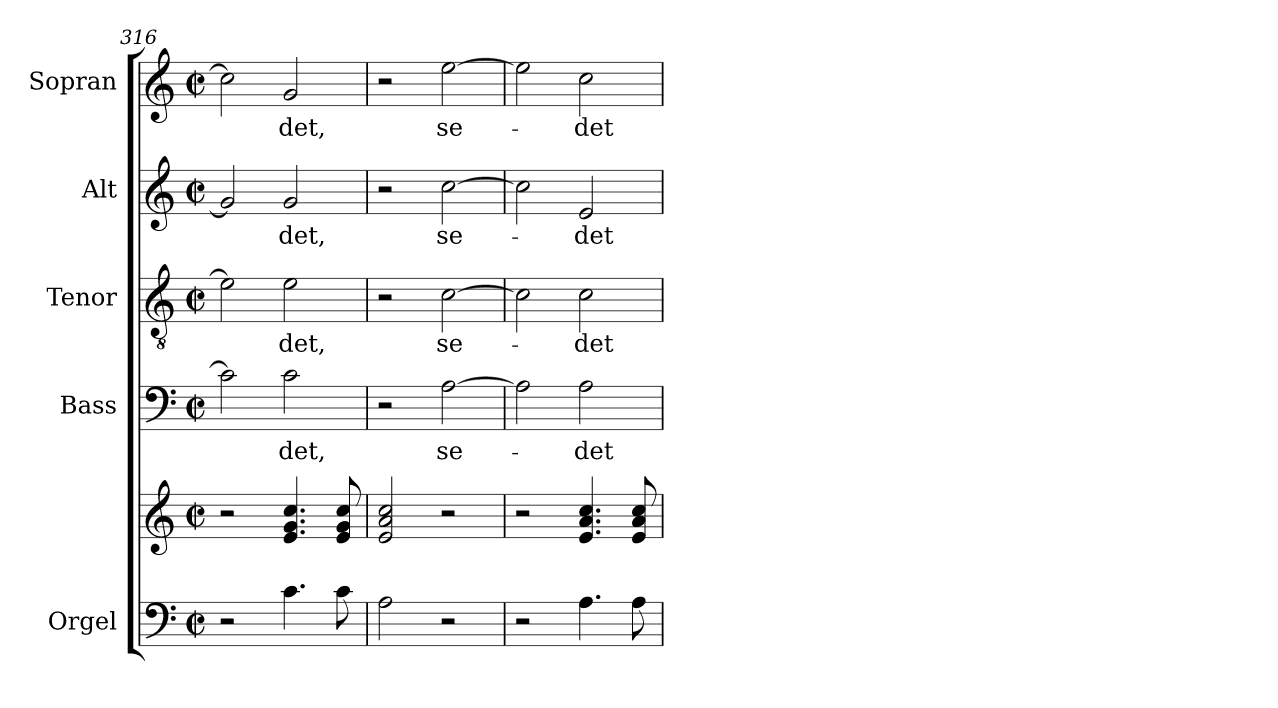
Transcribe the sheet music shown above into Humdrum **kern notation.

**kern	**kern	**kern	**text	**kern	**text	**kern	**text	**kern	**text
*part5	*part5	*part4	*part4	*part3	*part3	*part2	*part2	*part1	*part1
*staff6	*staff5	*staff4	*staff4	*staff3	*staff3	*staff2	*staff2	*staff1	*staff1
*I"Orgel	*	*I"Bass	*	*I"Tenor	*	*I"Alt	*	*I"Sopran	*
*I'Org.	*	*I'B.	*	*I'T.	*	*I'A.	*	*I'S.	*
*clefF4	*clefG2	*clefF4	*	*clefGv2	*	*clefG2	*	*clefG2	*
*k[]	*k[]	*k[]	*	*k[]	*	*k[]	*	*k[]	*
*C:	*C:	*C:	*	*C:	*	*C:	*	*C:	*
*M2/2	*M2/2	*M2/2	*	*M2/2	*	*M2/2	*	*M2/2	*
*met(c|)	*met(c|)	*met(c|)	*	*met(c|)	*	*met(c|)	*	*met(c|)	*
=316	=316	=316	=316	=316	=316	=316	=316	=316	=316
2r	2r	2c\]	.	2e\]	.	2g/]	.	2cc\]	.
!	!	!	!LO:LY:b	!	!LO:LY:b	!	!LO:LY:b	!	!LO:LY:b
4.c\	4.e/ 4.g/ 4.cc/	2c\	-det,	2e\	-det,	2g/	-det,	2g/	-det,
8c\	8e/ 8g/ 8cc/	.	.	.	.	.	.	.	.
=317	=317	=317	=317	=317	=317	=317	=317	=317	=317
2A\	2e/ 2a/ 2cc/	2r	.	2r	.	2r	.	2r	.
!	!	!	!LO:LY:b	!	!LO:LY:b	!	!LO:LY:b	!	!LO:LY:b
2r	2r	[2A\	se-	[2c\	se-	[2cc\	se-	[2ee\	se-
=318	=318	=318	=318	=318	=318	=318	=318	=318	=318
2r	2r	2A\]	.	2c\]	.	2cc\]	.	2ee\]	.
!	!	!	!LO:LY:b	!	!LO:LY:b	!	!LO:LY:b	!	!LO:LY:b
4.A\	4.e/ 4.a/ 4.cc/	2A\	-det	2c\	-det	2e/	-det	2cc\	-det
8A\	8e/ 8a/ 8cc/	.	.	.	.	.	.	.	.
=	=	=	=	=	=	=	=	=	=
*-	*-	*-	*-	*-	*-	*-	*-	*-	*-
